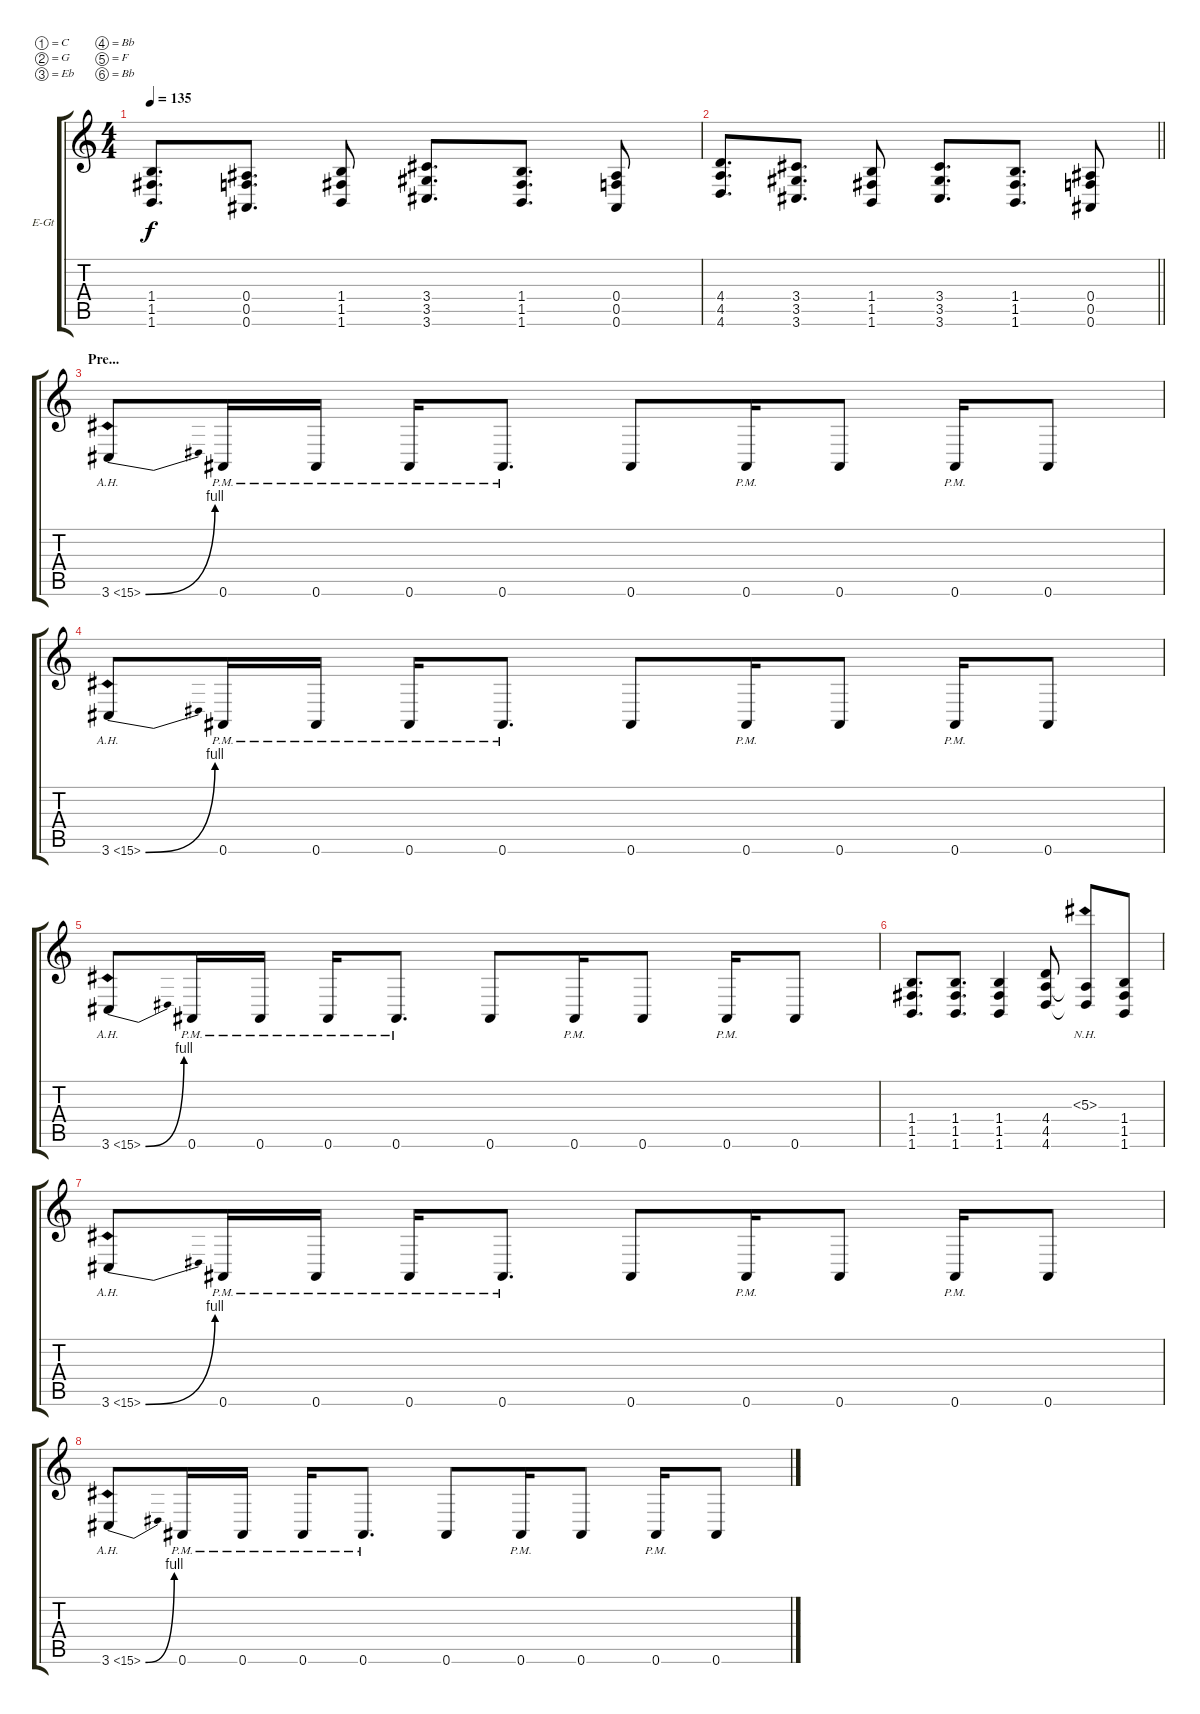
\bracketExtendMode groupsimilarinstruments
\firstSystemTrackNameOrientation horizontal
\otherSystemsTrackNameOrientation horizontal
\track ("Lead Guitar" "E-Gt") {instrument distortionguitar}
\staff {score tabs}
\tuning (C4 G3 Eb3 Bb2 F2 Bb1)
\ts (4 4)
\tempo 135
\clef g2
\ks c
(1.4 1.5 1.6).8{d dy f} (0.4 0.5 0.6).8{d} (1.4 1.5 1.6).8 (3.4 3.5 3.6).8{d} (1.4 1.5 1.6).8{d} (0.4 0.5 0.6).8 |
\barLineRight lightlight
(4.4 4.5 4.6).8{d} (3.4 3.5 3.6).8{d} (1.4 1.5 1.6).8 (3.4 3.5 3.6).8{d} (1.4 1.5 1.6).8{d} (0.4 0.5 0.6).8 |
\section ("" "Pre...")
3.6{be (bend 0 0 60 4) ah 12}.8 0.6{pm}.16 0.6{pm}.16 0.6{pm}.16 0.6{pm}.8{d} 0.6.8 0.6{pm}.16 0.6.8 0.6{pm}.16 0.6.8 |
3.6{be (bend 0 0 60 4) ah 12}.8 0.6{pm}.16 0.6{pm}.16 0.6{pm}.16 0.6{pm}.8{d} 0.6.8 0.6{pm}.16 0.6.8 0.6{pm}.16 0.6.8 |
3.6{be (bend 0 0 60 4) ah 12}.8 0.6{pm}.16 0.6{pm}.16 0.6{pm}.16 0.6{pm}.8{d} 0.6.8 0.6{pm}.16 0.6.8 0.6{pm}.16 0.6.8 |
(1.4 1.5 1.6).8{d} (1.4 1.5 1.6).8{d} (1.4 1.5 1.6).4 (4.4 4.5 4.6).8 (5.3{nh} 4.5{t} 4.6{t}).8 (1.4 1.5 1.6).8 |
3.6{be (bend 0 0 60 4) ah 12}.8 0.6{pm}.16 0.6{pm}.16 0.6{pm}.16 0.6{pm}.8{d} 0.6.8 0.6{pm}.16 0.6.8 0.6{pm}.16 0.6.8 |
3.6{be (bend 0 0 60 4) ah 12}.8 0.6{pm}.16 0.6{pm}.16 0.6{pm}.16 0.6{pm}.8{d} 0.6.8 0.6{pm}.16 0.6.8 0.6{pm}.16 0.6.8
